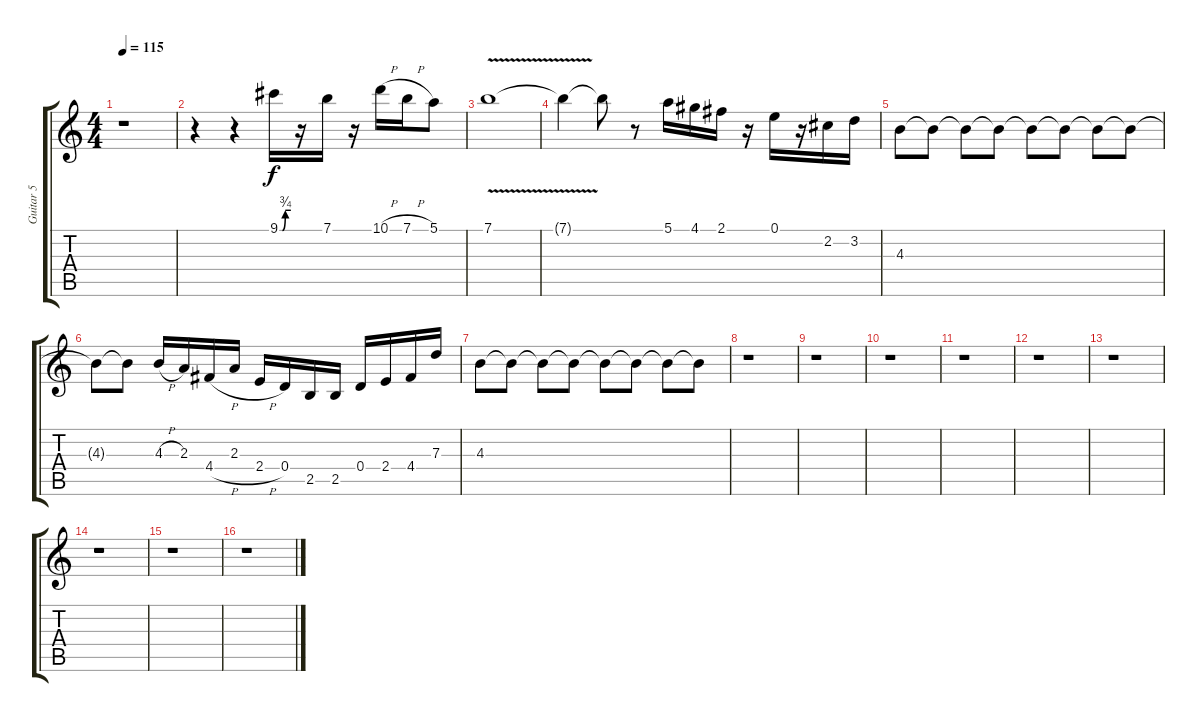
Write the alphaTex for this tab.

\track ("Guitar 5" "Guitar 5") {instrument overdrivenguitar}
\staff {score tabs}
\tuning (E4 B3 G3 D3 A2 E2) {hide}
\ts (4 4)
\tempo 115
\clef g2
\ks c
r.1{dy f} |
r.4 r.4 9.1{be (custom 0 0 14 0 30 3 60 3)}.16 r.16 7.1.16 r.16 10.1{h}.16 7.1{h}.16 5.1.8 |
7.1{v}.1 |
7.1{t}.4 7.1{t}.8 r.8 5.1.16 4.1.16 2.1.16 r.16 0.1.16 r.16 2.2.16 3.2.16 |
4.3.8{volume 13} 4.3{t}.8{volume 12} 4.3{t}.8{volume 11} 4.3{t}.8{volume 10} 4.3{t}.8{volume 9} 4.3{t}.8{volume 8} 4.3{t}.8{volume 7} 4.3{t}.8{volume 6} |
4.3{t}.8{volume 5} 4.3{t}.8{volume 4} 4.3{h}.16{volume 13} 2.3.16 4.4{h}.16 2.3.16 2.4{h}.16 0.4.16 2.5.16 2.5.16 0.4.16 2.4.16 4.4.16 7.3.16 |
4.3.8{volume 13} 4.3{t}.8{volume 12} 4.3{t}.8{volume 11} 4.3{t}.8{volume 10} 4.3{t}.8{volume 9} 4.3{t}.8{volume 8} 4.3{t}.8{volume 7} 4.3{t}.8{volume 6} |
r.1 |
r.1 |
r.1 |
r.1 |
r.1 |
r.1 |
r.1 |
r.1 |
r.1
